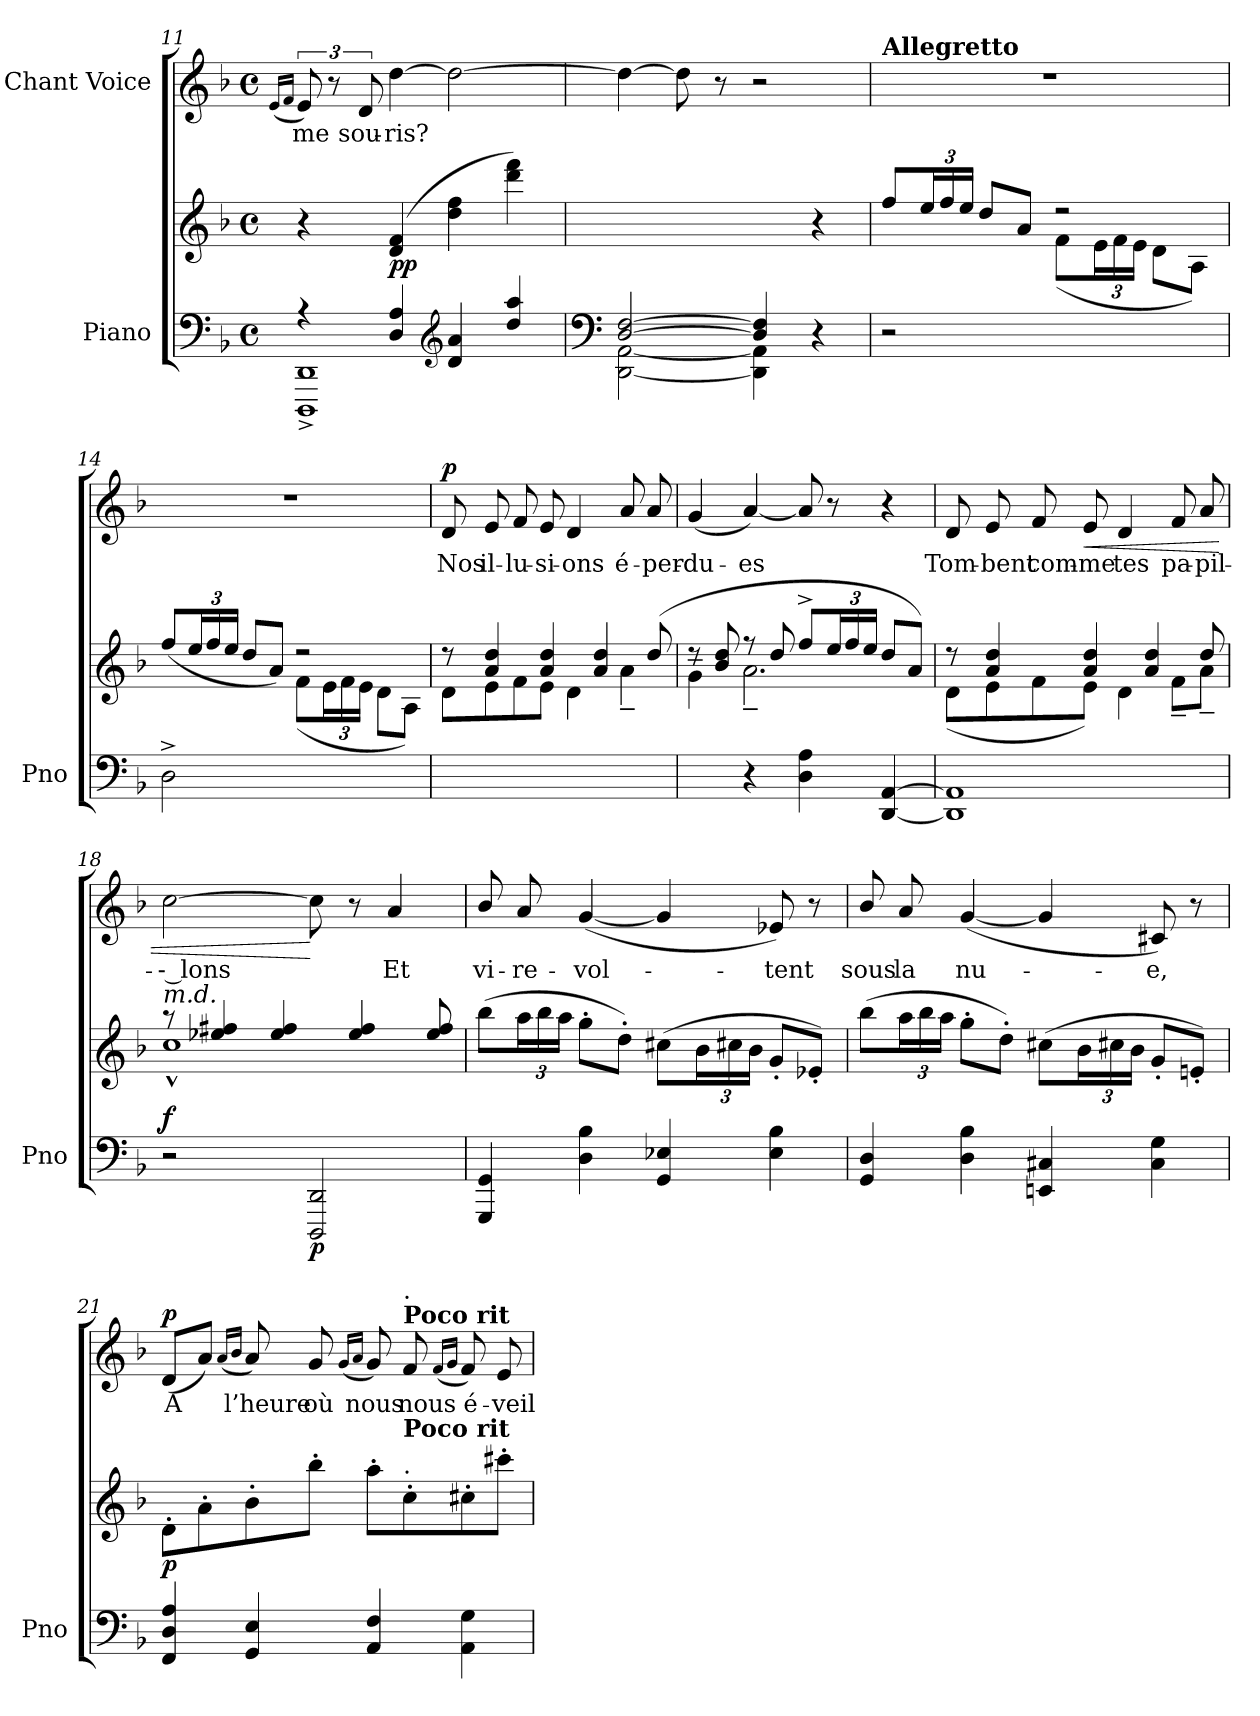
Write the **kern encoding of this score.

**kern	**kern	**dynam	**kern	**text	**dynam
*part2	*part2	*part2	*part1	*part1	*part1
*staff3	*staff2	*staff2/3	*staff1	*staff1	*staff1
*I"Piano	*	*	*I"Chant Voice	*	*
*I'Pno	*	*	*	*	*
*clefF4	*clefG2	*	*clefG2	*	*
*k[b-]	*k[b-]	*	*k[b-]	*	*
*M4/4	*M4/4	*	*M4/4	*	*
*met(c)	*met(c)	*	*met(c)	*	*
=11	=11	=11	=11	=11	=11
.	.	.	(16qe/LL	.	.
.	.	.	16qf/JJ	.	.
*^	*	*	*	*	*
4r	(>1DDD^ 1DD^	4r	.	12e/)	me	.
.	.	.	.	12r	.	.
.	.	.	.	12d/	sou-	.
!	!	!	!LO:DY:b	!	!	!
4D/ 4A/	.	(4d/ 4f/	pp	[4dd\	-ris?	.
*clefG2	*	*	*	*	*	*
4d/ 4a/	.	4dd\ 4ff\	.	2dd\_	.	.
4dd/ 4aa/	.	4ddd\ 4fff\)	.	.	.	.
=12	=12	=12	=12	=12	=12	=12
*clefF4	*	*	*	*	*	*
[>2D/ [2F/	[2DD\ [<2AA\	2.ryy	.	4dd\_	.	.
.	.	.	.	8dd\]	.	.
.	.	.	.	8r	.	.
4D/] 4F/]	4DD\] 4AA\]	.	.	2r	.	.
4ryy	4r	4r	.	.	.	.
=13	=13	=13	=13	=13	=13	=13
*	*	*^	*	*	*	*
!	!	!	!	!	!LO:TX:a:B:t=Allegretto	!	!
*v	*v	*	*	*	*	*	*
2r	8ff/L	2ryy	.	1r	.	.
*	*Xbrackettup	*	*	*	*	*
.	24ee/L	.	.	.	.	.
!	!	!	!LO:DY:b	!	!	!
!	!	!	!LO:DY:n=1:b	!	!	!
.	24ff/	.	p other-dynamics	.	.	.
.	24ee/JJ	.	.	.	.	.
.	8dd/L	.	.	.	.	.
.	8a/J)	.	.	.	.	.
2ryy	2r	(<8f\L	.	.	.	.
.	.	24e\L	.	.	.	.
.	.	24f\	.	.	.	.
.	.	24e\JJ	.	.	.	.
.	.	8d\L	.	.	.	.
.	.	8A\J)	.	.	.	.
=14	=14	=14	=14	=14	=14	=14
2D^\	(>8ff/L	2ryy	.	1r	.	.
.	24ee/L	.	.	.	.	.
.	24ff/	.	.	.	.	.
.	24ee/JJ	.	.	.	.	.
.	8dd/L	.	.	.	.	.
.	8a/J)	.	.	.	.	.
6ryy	2r	(<8f\L	.	.	.	.
.	.	24e\L	.	.	.	.
!	!	!	!LO:DY:b=2	!	!	!
!	!	!	!LO:DY:n=1:b=2	!	!	!
3ryy	.	24f\	p other-dynamics	.	.	.
.	.	24e\JJ	.	.	.	.
.	.	8d\L	.	.	.	.
.	.	8A\J)	.	.	.	.
=15	=15	=15	=15	=15	=15	=15
!	!	!	!	!	!	!LO:DY:a
1ryy	8r	(>8d\L	.	8d/	Nos	p
.	4a/ 4dd/	8e\	.	8e/	il-	.
.	.	8f\	.	8f/	-lu-	.
.	4a/ 4dd/	8e\J	.	8e/	-si-	.
.	.	4d\	.	4d/	-ons	.
.	4a/ 4dd/	.	.	.	.	.
.	.	4a~<\	.	8a/	é-	.
.	(8dd/	.	.	8a/	-per-	.
=16	=16	=16	=16	=16	=16	=16
*	*	*^	*	*	*	*
4ryy	8r	4ryy	4g~<\	.	(4g/	-du-	.
.	8b-/ 8dd/	.	.	.	.	.	.
4r	8r	2.a~\	2.ryy	.	[4a/)	-es	.
.	8dd/	.	.	.	.	.	.
4D\ 4A\	8ff^/L	.	.	.	8a/]	.	.
.	24ee/L	.	.	.	8r	.	.
.	24ff/	.	.	.	.	.	.
.	24ee/JJ	.	.	.	.	.	.
[4DD/ [4AA/	8dd/L	.	.	.	4r	.	.
.	8a/J)	.	.	.	.	.	.
*	*	*v	*v	*	*	*	*
=17	=17	=17	=17	=17	=17	=17
1DD] 1AA]	8r	(8d\L	.	8d/	Tom-	.
.	4a/ 4dd/	8e\	.	8e/	-bent	.
.	.	8f\	.	8f/	com-	.
!	!	!	!	!	!	!LO:HP:b
.	4a/ 4dd/	8e\J)	.	8e/	-me	<
.	.	4d\	.	4d/	tes	.
.	4a/ 4dd/	.	.	.	.	.
.	.	8f~\L	.	8f/	pa-	.
.	8dd/	8a~\J	.	8a/	-pil-	.
=18	=18	=18	=18	=18	=18	=18
!	!LO:TX:i:t=m.d.	!	!	!	!	!
!	!	!	!LO:DY:a=2	!	!	!
2r	8r	1cc^^	f	[2cc\	-- lons	.
.	4ee-X/ 4ff#X/	.	.	.	.	.
.	4ee-/ 4ff#/	.	.	.	.	.
!	!	!	!LO:DY:b=2	!	!	!
2DDD/ 2DD/	.	.	p	8cc\]	.	[
.	4ee-/ 4ff#/	.	.	8r	.	.
.	.	.	.	4a/	Et	.
.	8ee-/ 8ff#/	.	.	.	.	.
*	*v	*v	*	*	*	*
=19	=19	=19	=19	=19	=19
4GGG/ 4GG/	(8bb-\L	.	8b-/	vi-	.
.	24aa\L	.	8a/	-re-	.
.	24bb-\	.	.	.	.
.	24aa\JJ	.	.	.	.
4D\ 4B-\	8gg'\L	.	(>[4g/	-vol-	.
.	8dd'\J)	.	.	.	.
4GG/ 4E-X/	(8cc#X\L	.	4g/]	.	.
.	24b-\L	.	.	.	.
.	24cc#X\	.	.	.	.
.	24b-\JJ	.	.	.	.
4E-\ 4B-\	8g'/L	.	8e-X/)	-tent	.
.	8e-X'/J)	.	8r	.	.
=20	=20	=20	=20	=20	=20
4GG/ 4D/	(8bb-\L	.	8b-/	sous	.
.	24aa\L	.	8a/	la	.
.	24bb-\	.	.	.	.
.	24aa\JJ	.	.	.	.
4D\ 4B-\	8gg'\L	.	(>[4g/	nu-	.
.	8dd'\J)	.	.	.	.
4EEn/ 4C#X/	(8cc#X\L	.	4g/]	.	.
.	24b-\L	.	.	.	.
.	24cc#X\	.	.	.	.
.	24b-\JJ	.	.	.	.
4C#\ 4G\	8g'/L	.	8c#X/)	-e,	.
.	8en'/J)	.	8r	.	.
=21	=21	=21	=21	=21	=21
!	!	!LO:DY:b	!	!	!LO:DY:a
4FF/ 4D/ 4A/	8d'\L	p	(8d/L	A	p
.	8a'\	.	8a/J)	.	.
.	.	.	(16qa/LL	.	.
.	.	.	16qb-/JJ	.	.
4GG/ 4E/	8b-'\	.	8a/)	l’heure	.
.	8bb-'\J	.	8g/	où	.
.	.	.	(16qg/LL	.	.
.	.	.	16qa/JJ	.	.
4AA/ 4F/	8aa'\L	.	8g/)	nous	.
!	!	!	!LO:TX:a:B:t=Poco rit	!	!
!	!	!	!LO:TX:a:t=.	!	!
!	!LO:TX:a:B:t=Poco rit	!	!	!	!
!	!LO:TX:a:t=.	!	!	!	!
.	8cc'\	.	8f/	nous	.
.	.	.	(16qf/LL	.	.
.	.	.	16qg/JJ	.	.
4AA\ 4G\	8cc#X'\	.	8f/)	é-	.
.	8ccc#X'\J	.	8e/	-veil-	.
=	=	=	=	=	=
*-	*-	*-	*-	*-	*-
